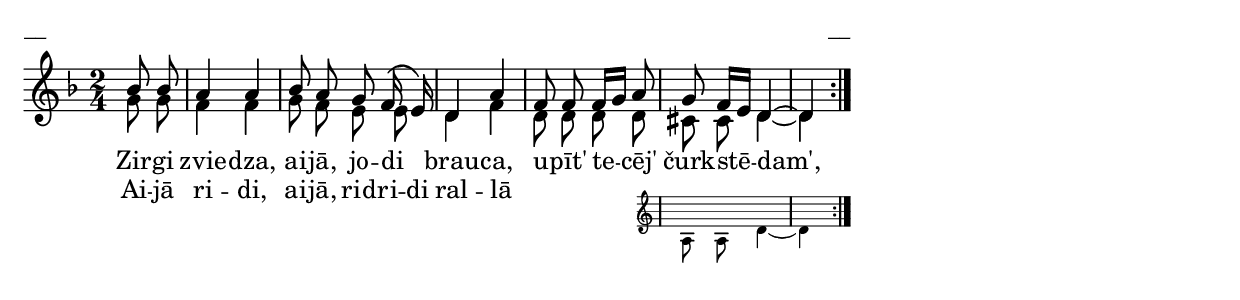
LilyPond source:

\version "2.13.16"
%\header {
%    title = "Zirgi zviedza"
%}
% Skyforger, http://www.youtube.com/watch?v=O-h8AWK4OcE
\paper {
line-width = 14\cm
left-margin = 0.4\cm
between-system-padding = 0.1\cm
between-system-space = 0.1\cm
}
\layout {
indent = #0
ragged-last = ##f
}


voiceA = \relative c' {
\clef "treble"
\key d \minor
\time 2/4
\partial 4*1
\repeat volta 2 {
bes'8 bes | a4 a | bes8 a g f16\( e\) | d4 a' | f8 f8 f16[ g] a8 | g8 f16[ e] d4~ | d4
}
} 

lyricA = \lyricmode {
Zir -- gi zvie -- dza, ai -- jā, jo -- di _ brau -- ca, 
u -- pīt'  te -- cēj'  čurk -- stē -- dam',
} 

lyricB = \lyricmode {
Ai -- jā ri -- di, ai -- jā, rid -- ri -- di ral -- lā
_ _ _ _ _ _ _
}

voiceB = \relative c' {
\clef "treble"
\key d \minor
\time 2/4
\partial 4*1
\repeat volta 2 {
g'8 g | f4 f | g8 f e e | d4 f | d8 d d d8 | 


<< { cis8 cis d4~ | d4 } 
\new Staff \with {
\remove "Time_signature_engraver"
%\remove "Clef_engraver"
%\remove "Key_engraver"
%\remove "Accidental_engraver"
alignAboveContext = #"main"
fontSize = #-3
\override StaffSymbol #'staff-space = #(magstep -3)
\override StaffSymbol #'thickness = #(magstep -3)
}  
\new Voice = "voiceAB" { \voiceTwo \autoBeamOff a8 a d4~ | d4 }
>> 

}
} 


fullScore = <<
\new Staff {
<<
\new Voice = "voiceA" { \voiceOne \autoBeamOff \voiceA }
\lyricsto "voiceA" \new Lyrics \lyricA
\lyricsto "voiceA" \new Lyrics \lyricB
\new Voice = "voiceB" { \voiceTwo \autoBeamOff \voiceB }
>>
}
>>

\score {
\fullScore
\header { piece = "__" opus = "__" }
}
\markup { \with-color #(x11-color 'white) \sans \smaller "__" }
\score {
\unfoldRepeats
\fullScore
\midi {
\context { \Staff \remove "Staff_performer" }
\context { \Voice \consists "Staff_performer" }
}
}



